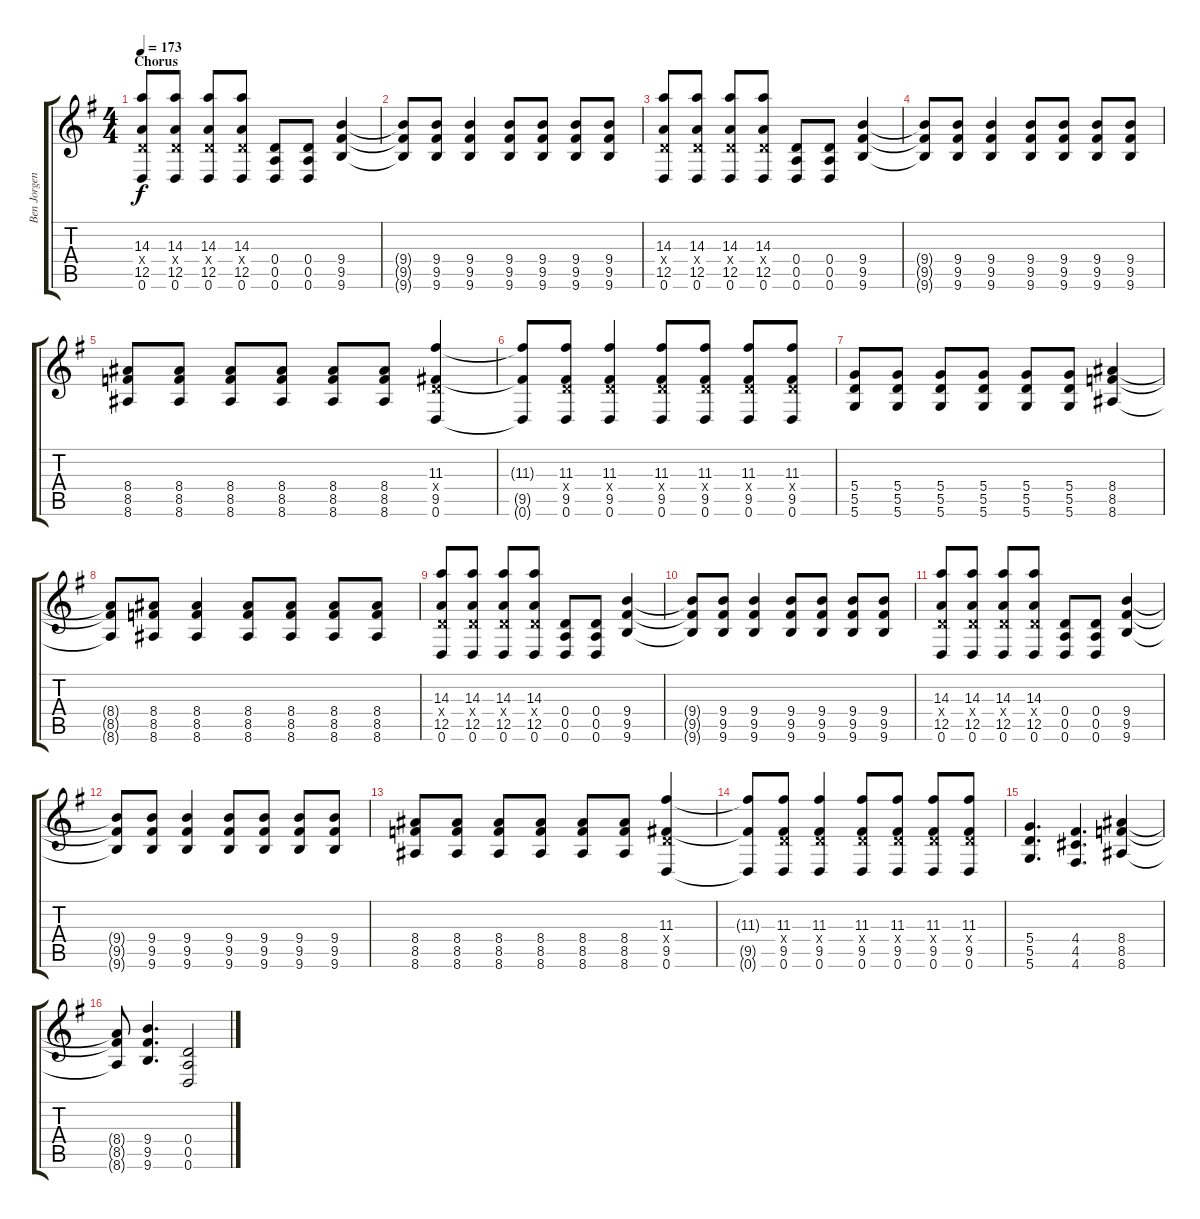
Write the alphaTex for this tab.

\track ("Ben Jorgensen" "Ben Jorgen") {instrument distortionguitar}
\staff {score tabs}
\tuning (E4 B3 G3 D3 A2 D2) {hide}
\ts (4 4)
\section ("" "Chorus")
\tempo 173
\clef g2
\ks g
(14.3 0.4{x} 12.5 0.6).8{dy f} (14.3 0.4{x} 12.5 0.6).8 (14.3 0.4{x} 12.5 0.6).8 (14.3 0.4{x} 12.5 0.6).8 (0.4 0.5 0.6).8 (0.4 0.5 0.6).8 (9.4 9.5 9.6).4 |
(9.4{t} 9.5{t} 9.6{t}).8 (9.4 9.5 9.6).8 (9.4 9.5 9.6).4 (9.4 9.5 9.6).8 (9.4 9.5 9.6).8 (9.4 9.5 9.6).8 (9.4 9.5 9.6).8 |
(14.3 0.4{x} 12.5 0.6).8 (14.3 0.4{x} 12.5 0.6).8 (14.3 0.4{x} 12.5 0.6).8 (14.3 0.4{x} 12.5 0.6).8 (0.4 0.5 0.6).8 (0.4 0.5 0.6).8 (9.4 9.5 9.6).4 |
(9.4{t} 9.5{t} 9.6{t}).8 (9.4 9.5 9.6).8 (9.4 9.5 9.6).4 (9.4 9.5 9.6).8 (9.4 9.5 9.6).8 (9.4 9.5 9.6).8 (9.4 9.5 9.6).8 |
(8.4 8.5 8.6).8 (8.4 8.5 8.6).8 (8.4 8.5 8.6).8 (8.4 8.5 8.6).8 (8.4 8.5 8.6).8 (8.4 8.5 8.6).8 (11.3 0.4{x} 9.5 0.6).4 |
(11.3{t} 9.5{t} 0.6{t}).8 (11.3 0.4{x} 9.5 0.6).8 (11.3 0.4{x} 9.5 0.6).4 (11.3 0.4{x} 9.5 0.6).8 (11.3 0.4{x} 9.5 0.6).8 (11.3 0.4{x} 9.5 0.6).8 (11.3 0.4{x} 9.5 0.6).8 |
(5.4 5.5 5.6).8 (5.4 5.5 5.6).8 (5.4 5.5 5.6).8 (5.4 5.5 5.6).8 (5.4 5.5 5.6).8 (5.4 5.5 5.6).8 (8.4 8.5 8.6).4 |
(8.4{t} 8.5{t} 8.6{t}).8 (8.4 8.5 8.6).8 (8.4 8.5 8.6).4 (8.4 8.5 8.6).8 (8.4 8.5 8.6).8 (8.4 8.5 8.6).8 (8.4 8.5 8.6).8 |
(14.3 0.4{x} 12.5 0.6).8 (14.3 0.4{x} 12.5 0.6).8 (14.3 0.4{x} 12.5 0.6).8 (14.3 0.4{x} 12.5 0.6).8 (0.4 0.5 0.6).8 (0.4 0.5 0.6).8 (9.4 9.5 9.6).4 |
(9.4{t} 9.5{t} 9.6{t}).8 (9.4 9.5 9.6).8 (9.4 9.5 9.6).4 (9.4 9.5 9.6).8 (9.4 9.5 9.6).8 (9.4 9.5 9.6).8 (9.4 9.5 9.6).8 |
(14.3 0.4{x} 12.5 0.6).8 (14.3 0.4{x} 12.5 0.6).8 (14.3 0.4{x} 12.5 0.6).8 (14.3 0.4{x} 12.5 0.6).8 (0.4 0.5 0.6).8 (0.4 0.5 0.6).8 (9.4 9.5 9.6).4 |
(9.4{t} 9.5{t} 9.6{t}).8 (9.4 9.5 9.6).8 (9.4 9.5 9.6).4 (9.4 9.5 9.6).8 (9.4 9.5 9.6).8 (9.4 9.5 9.6).8 (9.4 9.5 9.6).8 |
(8.4 8.5 8.6).8 (8.4 8.5 8.6).8 (8.4 8.5 8.6).8 (8.4 8.5 8.6).8 (8.4 8.5 8.6).8 (8.4 8.5 8.6).8 (11.3 0.4{x} 9.5 0.6).4 |
(11.3{t} 9.5{t} 0.6{t}).8 (11.3 0.4{x} 9.5 0.6).8 (11.3 0.4{x} 9.5 0.6).4 (11.3 0.4{x} 9.5 0.6).8 (11.3 0.4{x} 9.5 0.6).8 (11.3 0.4{x} 9.5 0.6).8 (11.3 0.4{x} 9.5 0.6).8 |
(5.4 5.5 5.6).4{d} (4.4 4.5 4.6).4{d} (8.4 8.5 8.6).4 |
(8.4{t} 8.5{t} 8.6{t}).8 (9.4 9.5 9.6).4{d} (0.4 0.5 0.6).2
